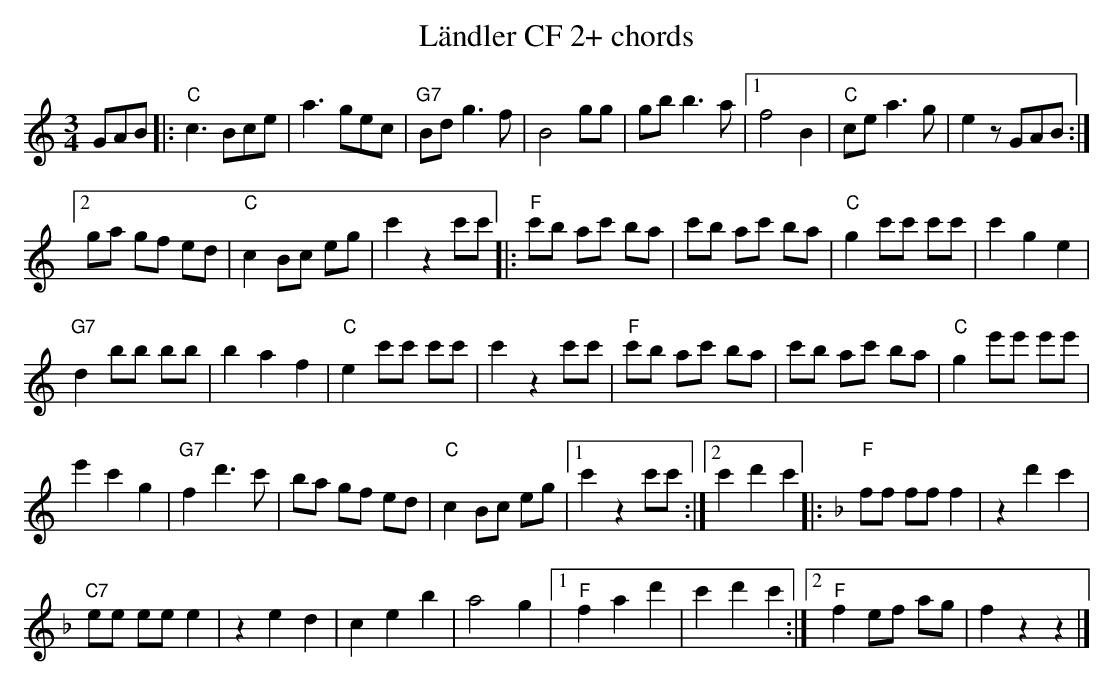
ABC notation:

X:1
T:L\"andler CF 2+ chords
M:3/4
L:1/8
K:Cmaj%%MIDI gchordon
GAB |: "C"c3Bce | a3 gec | "G7"Bd g3f | B4gg | gb b3a |1 f4B2 | "C"cea3g | e2z GAB :|2
ga gf ed | "C"c2 Bc eg | c'2z2c'c' |: "F"c'b ac' ba | c'b ac' ba | "C"g2c'c' c'c' | c'2g2e2 |
"G7"d2bb bb | b2a2f2 | "C"e2c'c' c'c' | c'2z2c'c' | "F"c'b ac' ba | c'b ac' ba | "C"g2e'e' e'e' |
e'2c'2g2 | "G7"f2d'3c' | ba gf ed | "C"c2Bc eg |1 c'2z2c'c' :|2 c'2d'2c'2 |: [K:Fmaj] "F"ff ff f2 | z2d'2c'2 |
"C7"ee ee e2 | z2e2d2 | c2e2b2 | a4g2 |1 "F"f2a2d'2 | c'2d'2c'2 :|2 "F"f2 ef ag | f2z2z2 |]
